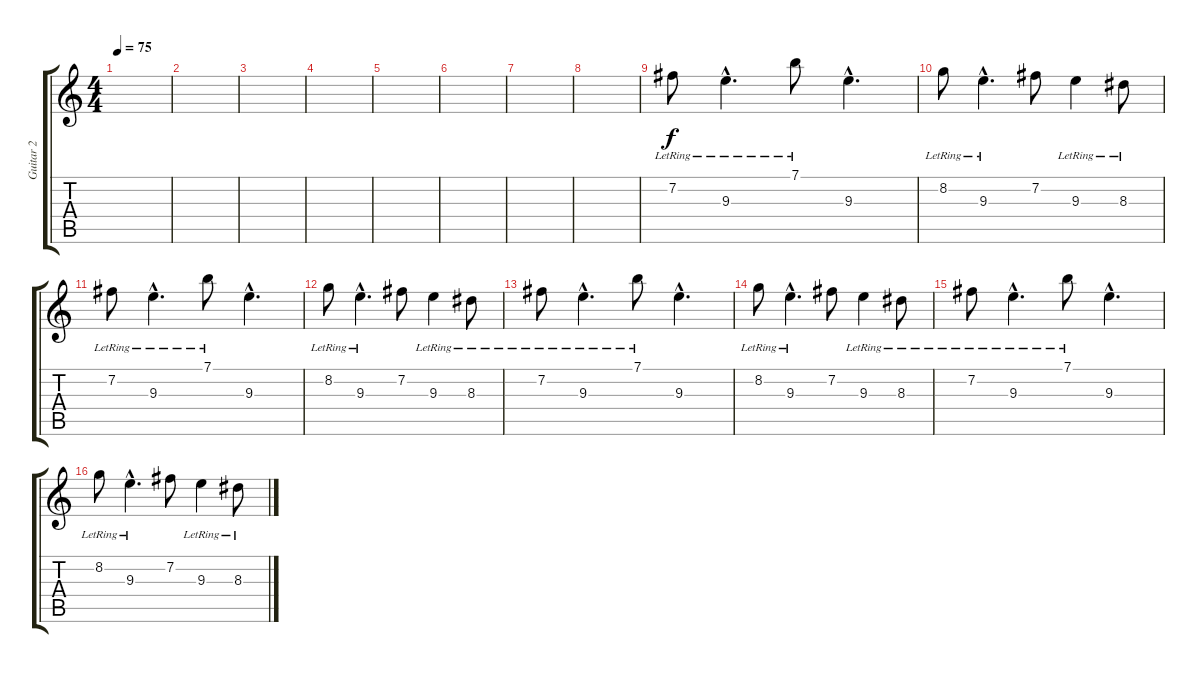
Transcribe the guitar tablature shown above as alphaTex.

\track ("Guitar 2" "Guitar 2") {instrument electricguitarclean}
\staff {score tabs}
\tuning (E4 B3 G3 D3 A2 E2) {hide}
\ts (4 4)
\tempo 75
\clef g2
\ks c
|
|
|
|
|
|
|
|
7.2{lr}.8{volume 10} 9.3{hac lr}.4{d} 7.1{lr}.8 9.3{hac}.4{d} |
8.2{lr}.8 9.3{hac lr}.4{d} 7.2.8 9.3{lr}.4 8.3{lr}.8 |
7.2{lr}.8 9.3{hac lr}.4{d} 7.1{lr}.8 9.3{hac}.4{d} |
8.2{lr}.8 9.3{hac lr}.4{d} 7.2.8 9.3{lr}.4 8.3{lr}.8 |
7.2{lr}.8 9.3{hac lr}.4{d} 7.1{lr}.8 9.3{hac}.4{d} |
8.2{lr}.8 9.3{hac lr}.4{d} 7.2.8 9.3{lr}.4 8.3{lr}.8 |
7.2{lr}.8 9.3{hac lr}.4{d} 7.1{lr}.8 9.3{hac}.4{d} |
8.2{lr}.8 9.3{hac lr}.4{d} 7.2.8 9.3{lr}.4 8.3{lr}.8
